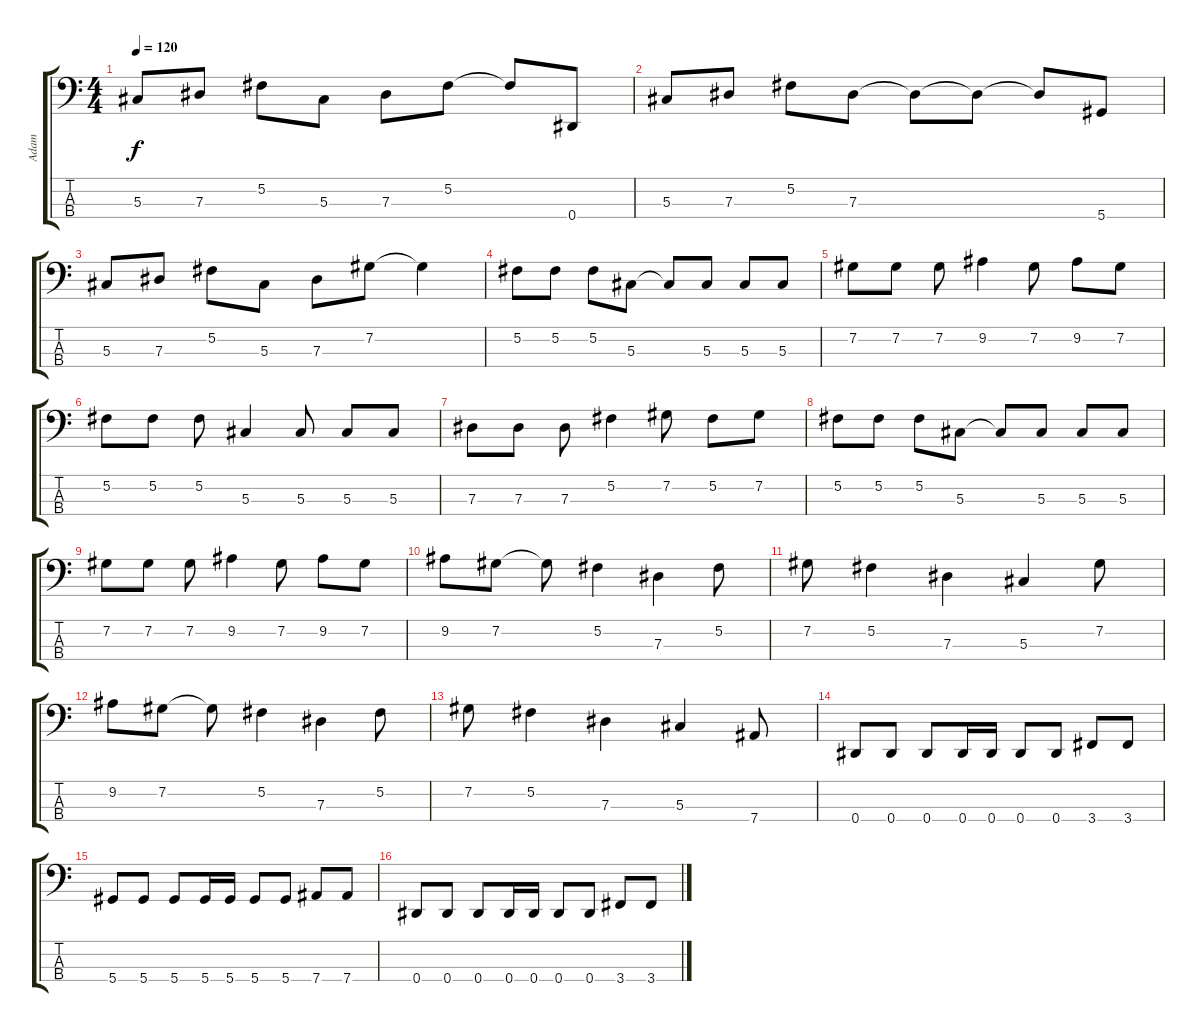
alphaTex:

\track ("Adam" "Adam") {instrument electricbassfinger}
\staff {score tabs}
\tuning (Gb2 Db2 Ab1 Eb1) {hide}
\ts (4 4)
\tempo 120
\clef f4
\ks c
5.3.8{dy f} 7.3.8 5.2.8 5.3.8 7.3.8 5.2.8 5.2{t}.8 0.4.8 |
5.3.8 7.3.8 5.2.8 7.3.8 7.3{t}.8 7.3{t}.8 7.3{t}.8 5.4.8 |
5.3.8 7.3.8 5.2.8 5.3.8 7.3.8 7.2.8 7.2{t}.4 |
5.2.8 5.2.8 5.2.8 5.3.8 5.3{t}.8 5.3.8 5.3.8 5.3.8 |
7.2.8 7.2.8 7.2.8 9.2.4 7.2.8 9.2.8 7.2.8 |
5.2.8 5.2.8 5.2.8 5.3.4 5.3.8 5.3.8 5.3.8 |
7.3.8 7.3.8 7.3.8 5.2.4 7.2.8 5.2.8 7.2.8 |
5.2.8 5.2.8 5.2.8 5.3.8 5.3{t}.8 5.3.8 5.3.8 5.3.8 |
7.2.8 7.2.8 7.2.8 9.2.4 7.2.8 9.2.8 7.2.8 |
9.2.8 7.2.8 7.2{t}.8 5.2.4 7.3.4 5.2.8 |
7.2.8 5.2.4 7.3.4 5.3.4 7.2.8 |
9.2.8 7.2.8 7.2{t}.8 5.2.4 7.3.4 5.2.8 |
7.2.8 5.2.4 7.3.4 5.3.4 7.4.8 |
0.4.8 0.4.8 0.4.8 0.4.16 0.4.16 0.4.8 0.4.8 3.4.8 3.4.8 |
5.4.8 5.4.8 5.4.8 5.4.16 5.4.16 5.4.8 5.4.8 7.4.8 7.4.8 |
0.4.8 0.4.8 0.4.8 0.4.16 0.4.16 0.4.8 0.4.8 3.4.8 3.4.8
